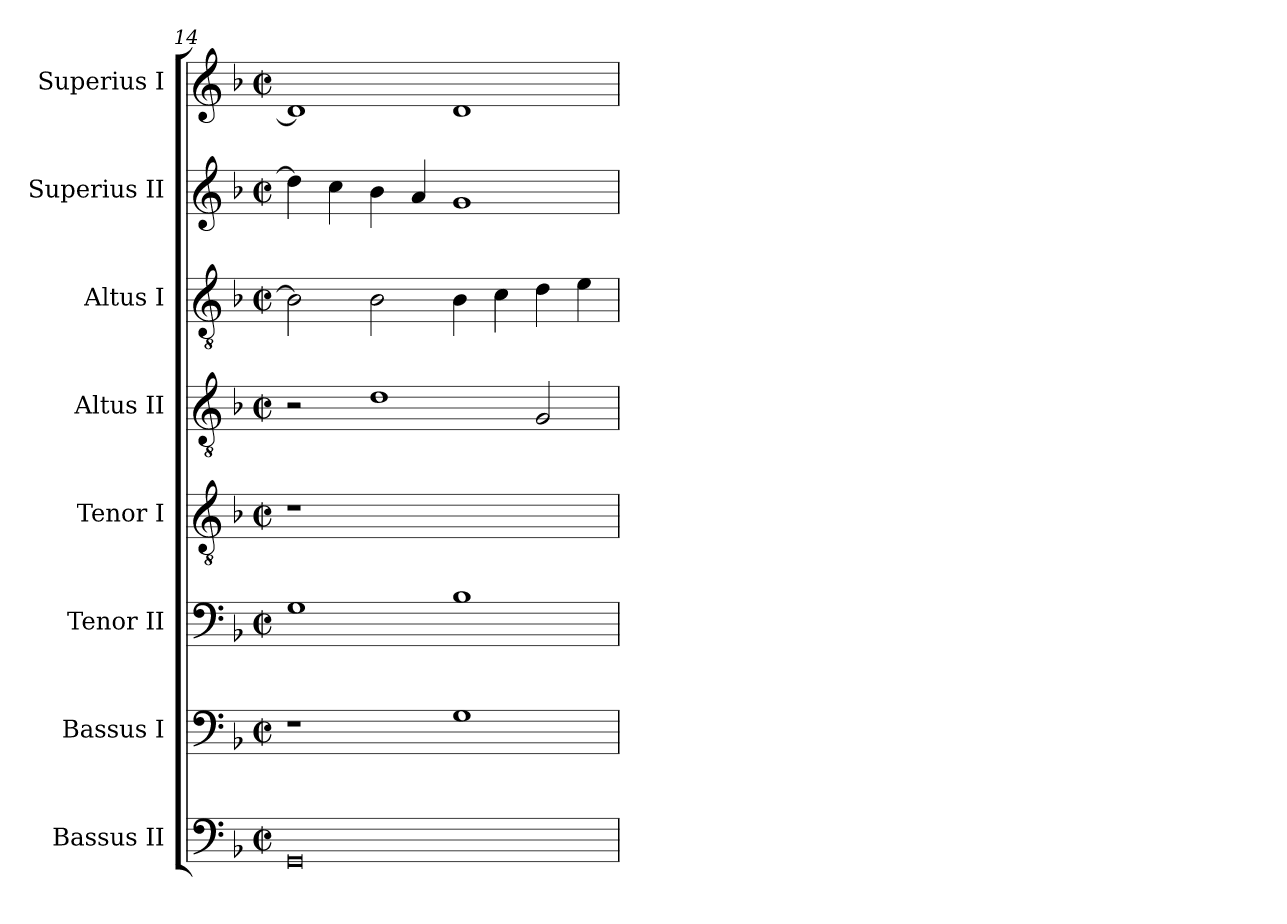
**kern	**kern	**kern	**kern	**kern	**kern	**kern	**kern
*part8	*part7	*part6	*part5	*part4	*part3	*part2	*part1
*staff8	*staff7	*staff6	*staff5	*staff4	*staff3	*staff2	*staff1
*I"Bassus II	*I"Bassus I	*I"Tenor II	*I"Tenor I	*I"Altus II	*I"Altus I	*I"Superius II	*I"Superius I
*I'B. II	*I'B. I	*I'T. II	*I'T. I	*I'A. II	*I'A. I	*I'S. II	*I'S. I
*clefF4	*clefF4	*clefF4	*clefGv2	*clefGv2	*clefGv2	*clefG2	*clefG2
*	*	*	*ITrd7c12	*ITrd7c12	*ITrd7c12	*	*
*k[b-]	*k[b-]	*k[b-]	*k[b-]	*k[b-]	*k[b-]	*k[b-]	*k[b-]
*F:	*F:	*F:	*F:	*F:	*F:	*F:	*F:
*M2/2	*M2/2	*M2/2	*M2/2	*M2/2	*M2/2	*M2/2	*M2/2
*met(c|)	*met(c|)	*met(c|)	*met(c|)	*met(c|)	*met(c|)	*met(c|)	*met(c|)
=14	=14	=14	=14	=14	=14	=14	=14
!	!	!	!LO:N:vis=1	!	!	!	!
0GGi	1r	1Gi	1r	2r	2BB-i\]	4ddi\]	1di]
.	.	.	.	.	.	4cci\	.
.	.	.	.	1Di	2BB-i\	4b-i\	.
.	.	.	.	.	.	4ai/	.
.	1Gi	1B-i	1ryy	.	4BB-i\	1gi	1di
.	.	.	.	.	4Ci\	.	.
.	.	.	.	2GGi/	4Di\	.	.
.	.	.	.	.	4Ei\	.	.
=	=	=	=	=	=	=	=
*-	*-	*-	*-	*-	*-	*-	*-
